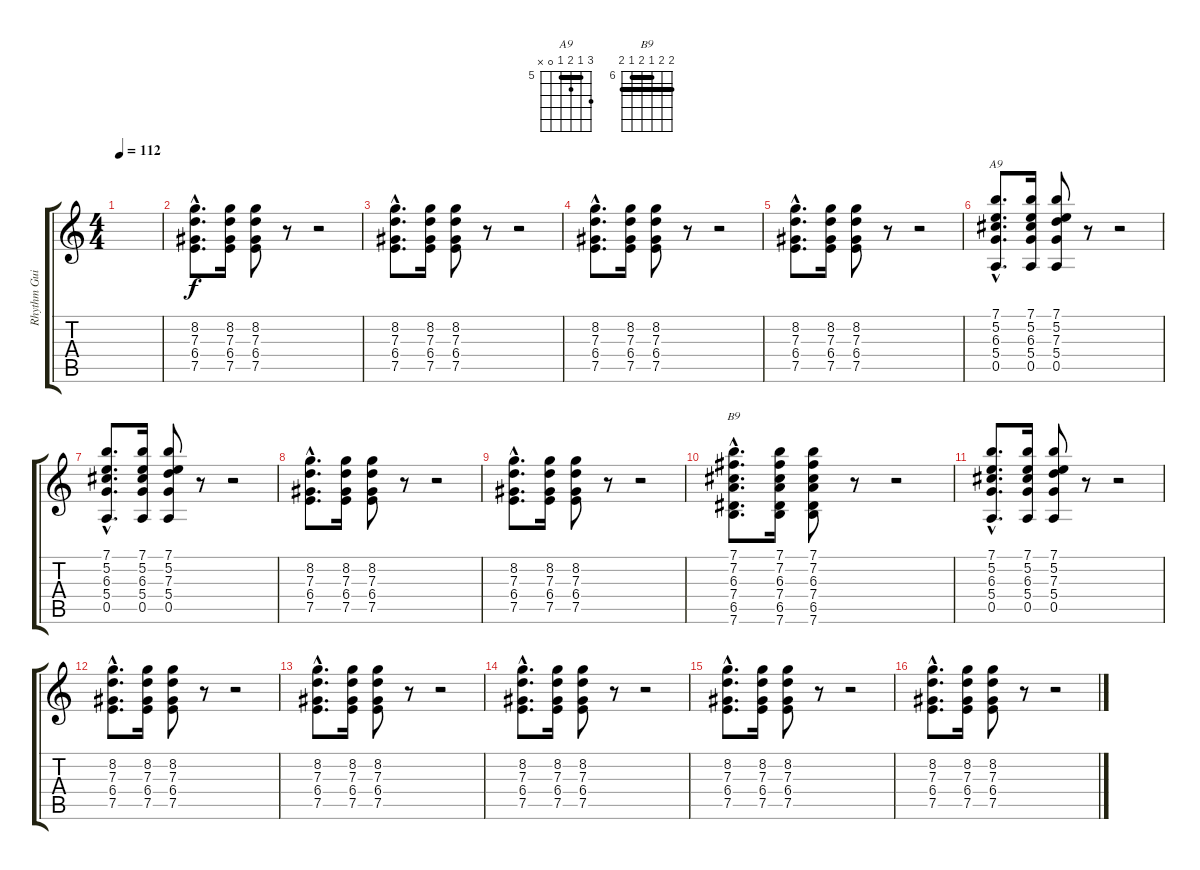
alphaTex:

\track ("Rhythm Guitar2" "Rhythm Gui") {instrument electricguitarclean}
\staff {score tabs}
\tuning (E4 B3 G3 D3 A2 E2) {hide}
\chord ("A9" 7 5 6 5 0 x) {firstfret 5 barre 5}
\chord ("B9" 7 7 6 7 6 7) {firstfret 6 barre (6 7)}
\ts (4 4)
\tempo 112
\clef g2
\ks c
|
(8.2{hac} 7.3{hac} 6.4{hac} 7.5{hac}).8{d} (8.2 7.3 6.4 7.5).16 (8.2 7.3 6.4 7.5).8 r.8 r.2 |
(8.2{hac} 7.3{hac} 6.4{hac} 7.5{hac}).8{d} (8.2 7.3 6.4 7.5).16 (8.2 7.3 6.4 7.5).8 r.8 r.2 |
(8.2{hac} 7.3{hac} 6.4{hac} 7.5{hac}).8{d} (8.2 7.3 6.4 7.5).16 (8.2 7.3 6.4 7.5).8 r.8 r.2 |
(8.2{hac} 7.3{hac} 6.4{hac} 7.5{hac}).8{d} (8.2 7.3 6.4 7.5).16 (8.2 7.3 6.4 7.5).8 r.8 r.2 |
(7.1{hac} 5.2{hac} 6.3{hac} 5.4{hac} 0.5{hac}).8{d ch "A9"} (7.1 5.2 6.3 5.4 0.5).16 (7.1 5.2 7.3 5.4 0.5).8 r.8 r.2 |
(7.1{hac} 5.2{hac} 6.3{hac} 5.4{hac} 0.5{hac}).8{d} (7.1 5.2 6.3 5.4 0.5).16 (7.1 5.2 7.3 5.4 0.5).8 r.8 r.2 |
(8.2{hac} 7.3{hac} 6.4{hac} 7.5{hac}).8{d} (8.2 7.3 6.4 7.5).16 (8.2 7.3 6.4 7.5).8 r.8 r.2 |
(8.2{hac} 7.3{hac} 6.4{hac} 7.5{hac}).8{d} (8.2 7.3 6.4 7.5).16 (8.2 7.3 6.4 7.5).8 r.8 r.2 |
(7.1{hac} 7.2{hac} 6.3{hac} 7.4{hac} 6.5{hac} 7.6{hac}).8{d ch "B9"} (7.1 7.2 6.3 7.4 6.5 7.6).16 (7.1 7.2 6.3 7.4 6.5 7.6).8 r.8 r.2 |
(7.1{hac} 5.2{hac} 6.3{hac} 5.4{hac} 0.5{hac}).8{d} (7.1 5.2 6.3 5.4 0.5).16 (7.1 5.2 7.3 5.4 0.5).8 r.8 r.2 |
(8.2{hac} 7.3{hac} 6.4{hac} 7.5{hac}).8{d} (8.2 7.3 6.4 7.5).16 (8.2 7.3 6.4 7.5).8 r.8 r.2 |
(8.2{hac} 7.3{hac} 6.4{hac} 7.5{hac}).8{d} (8.2 7.3 6.4 7.5).16 (8.2 7.3 6.4 7.5).8 r.8 r.2 |
(8.2{hac} 7.3{hac} 6.4{hac} 7.5{hac}).8{d} (8.2 7.3 6.4 7.5).16 (8.2 7.3 6.4 7.5).8 r.8 r.2 |
(8.2{hac} 7.3{hac} 6.4{hac} 7.5{hac}).8{d} (8.2 7.3 6.4 7.5).16 (8.2 7.3 6.4 7.5).8 r.8 r.2 |
(8.2{hac} 7.3{hac} 6.4{hac} 7.5{hac}).8{d} (8.2 7.3 6.4 7.5).16 (8.2 7.3 6.4 7.5).8 r.8 r.2
